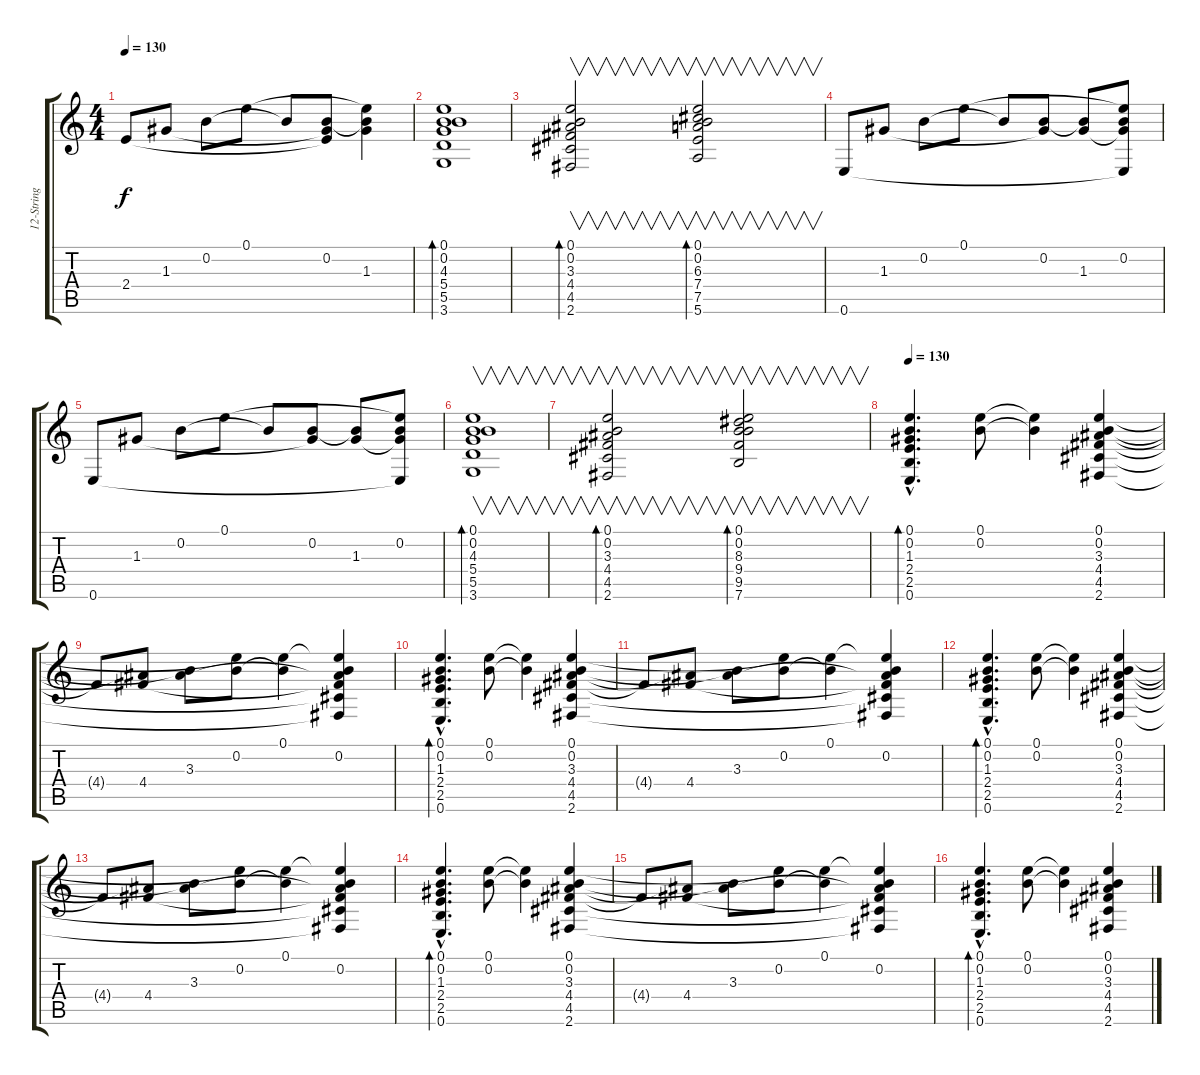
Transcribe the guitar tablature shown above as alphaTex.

\track ("12-String Acoustic" "12-String ") {instrument acousticguitarsteel}
\staff {score tabs}
\tuning (E4 B3 G3 D3 A2 E2) {hide}
\ts (4 4)
\tempo 130
\clef g2
\ks c
2.4.8{dy f} 1.3.8 0.2.8 0.1.8 0.2{t}.8 (0.2 1.3{t} 2.4{t}).8 (0.1{t} 0.2{t} 1.3).4 |
(0.1 0.2 4.3 5.4 5.5 3.6).1{bd 120} |
(0.1 0.2 3.3 4.4 4.5 2.6).2{v bd 120} (0.1 0.2 6.3 7.4 7.5 5.6).2{v bd 120} |
0.6.8 1.3.8 0.2.8 0.1.8 0.2{t}.8 (0.2 1.3{t}).8 (0.2{t} 1.3).8 (0.1{t} 0.2 1.3{t} 0.6{t}).8 |
0.6.8 1.3.8 0.2.8 0.1.8 0.2{t}.8 (0.2 1.3{t}).8 (0.2{t} 1.3).8 (0.1{t} 0.2 1.3{t} 0.6{t}).8 |
(0.1 0.2 4.3 5.4 5.5 3.6).1{v bd 120} |
(0.1 0.2 3.3 4.4 4.5 2.6).2{v bd 120} (0.1 0.2 8.3 9.4 9.5 7.6).2{v bd 120} |
\tempo 130
(0.1{hac} 0.2{hac} 1.3{hac} 2.4{hac} 2.5{hac} 0.6{hac}).4{d bd 120} (0.1 0.2).8 (0.1{t} 0.2{t}).4 (0.1 0.2 3.3 4.4 4.5 2.6).4 |
4.4{t}.8 (3.3{t} 4.4).8 (0.2{t} 3.3).8 (0.1{t} 0.2).8 (0.1 0.2{t}).4 (0.1{t} 0.2 3.3{t} 4.4{t} 4.5{t} 2.6{t}).4 |
(0.1{hac} 0.2{hac} 1.3{hac} 2.4{hac} 2.5{hac} 0.6{hac}).4{d bd 120} (0.1 0.2).8 (0.1{t} 0.2{t}).4 (0.1 0.2 3.3 4.4 4.5 2.6).4 |
4.4{t}.8 (3.3{t} 4.4).8 (0.2{t} 3.3).8 (0.1{t} 0.2).8 (0.1 0.2{t}).4 (0.1{t} 0.2 3.3{t} 4.4{t} 4.5{t} 2.6{t}).4 |
(0.1{hac} 0.2{hac} 1.3{hac} 2.4{hac} 2.5{hac} 0.6{hac}).4{d bd 120} (0.1 0.2).8 (0.1{t} 0.2{t}).4 (0.1 0.2 3.3 4.4 4.5 2.6).4 |
4.4{t}.8 (3.3{t} 4.4).8 (0.2{t} 3.3).8 (0.1{t} 0.2).8 (0.1 0.2{t}).4 (0.1{t} 0.2 3.3{t} 4.4{t} 4.5{t} 2.6{t}).4 |
(0.1{hac} 0.2{hac} 1.3{hac} 2.4{hac} 2.5{hac} 0.6{hac}).4{d bd 120} (0.1 0.2).8 (0.1{t} 0.2{t}).4 (0.1 0.2 3.3 4.4 4.5 2.6).4 |
4.4{t}.8 (3.3{t} 4.4).8 (0.2{t} 3.3).8 (0.1{t} 0.2).8 (0.1 0.2{t}).4 (0.1{t} 0.2 3.3{t} 4.4{t} 4.5{t} 2.6{t}).4 |
(0.1{hac} 0.2{hac} 1.3{hac} 2.4{hac} 2.5{hac} 0.6{hac}).4{d bd 120} (0.1 0.2).8 (0.1{t} 0.2{t}).4 (0.1 0.2 3.3 4.4 4.5 2.6).4
